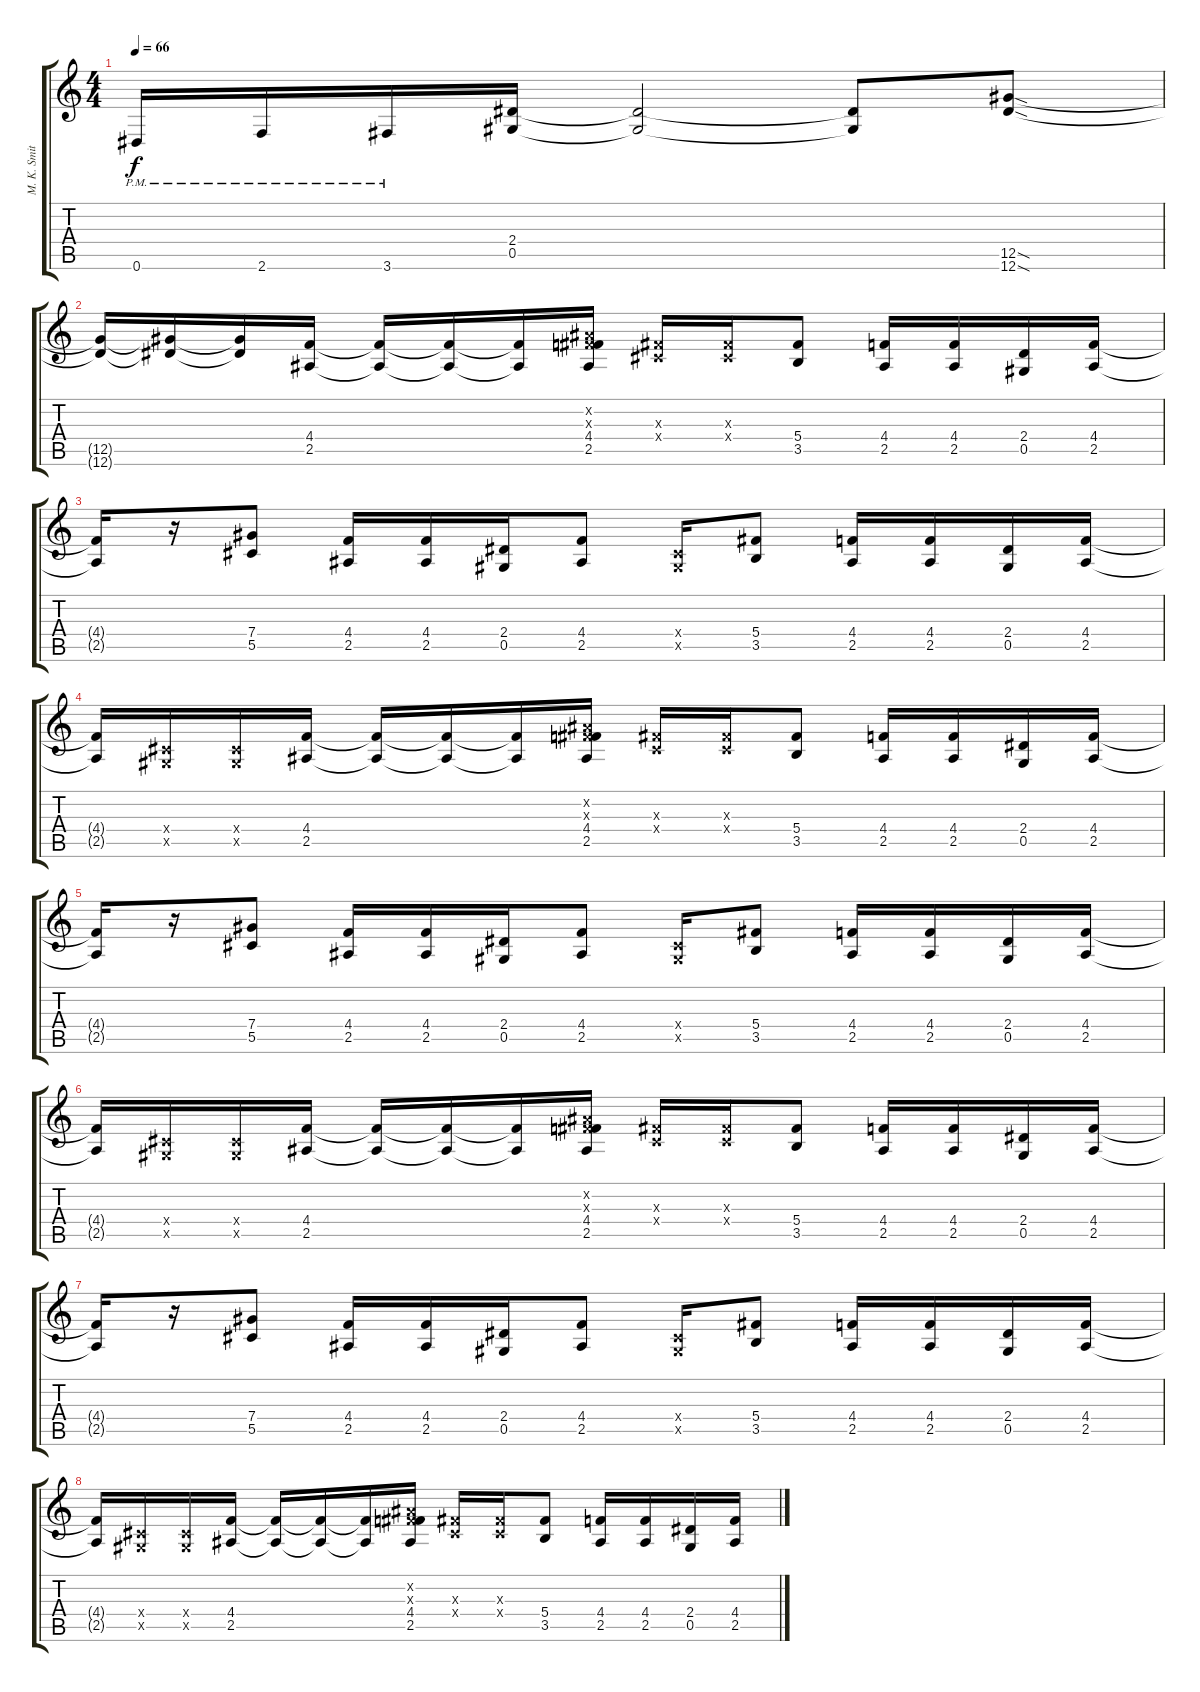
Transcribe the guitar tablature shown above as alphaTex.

\track ("M. K. Smith" "M. K. Smit") {instrument distortionguitar}
\staff {score tabs}
\tuning (Eb4 Bb3 Gb3 Db3 Ab2 Eb2) {hide}
\ts (4 4)
\tempo 66
\clef g2
\ks c
0.6{pm}.16{dy f} 2.6{pm}.16 3.6{pm}.16 (2.4 0.5).16 (2.4{t} 0.5{t}).2 (2.4{t} 0.5{t}).8 (12.5{sod} 12.6{sod}).8 |
(12.5{t} 12.6{t}).16 (12.5{t} 12.6{t}).16 (12.5{t} 12.6{t}).16 (4.4 2.5).16 (4.4{t} 2.5{t}).16 (4.4{t} 2.5{t}).16 (4.4{t} 2.5{t}).16 (0.2{x} 0.3{x} 4.4 2.5).16 (0.3{x} 0.4{x}).16 (0.3{x} 0.4{x}).16 (5.4 3.5).8 (4.4 2.5).16 (4.4 2.5).16 (2.4 0.5).16 (4.4 2.5).16 |
(4.4{t} 2.5{t}).16 r.16 (7.4 5.5).8 (4.4 2.5).16 (4.4 2.5).16 (2.4 0.5).16 (4.4 2.5).8 (0.4{x} 0.5{x}).16 (5.4 3.5).8 (4.4 2.5).16 (4.4 2.5).16 (2.4 0.5).16 (4.4 2.5).16 |
(4.4{t} 2.5{t}).16 (0.4{x} 0.5{x}).16 (0.4{x} 0.5{x}).16 (4.4 2.5).16 (4.4{t} 2.5{t}).16 (4.4{t} 2.5{t}).16 (4.4{t} 2.5{t}).16 (0.2{x} 0.3{x} 4.4 2.5).16 (0.3{x} 0.4{x}).16 (0.3{x} 0.4{x}).16 (5.4 3.5).8 (4.4 2.5).16 (4.4 2.5).16 (2.4 0.5).16 (4.4 2.5).16 |
(4.4{t} 2.5{t}).16 r.16 (7.4 5.5).8 (4.4 2.5).16 (4.4 2.5).16 (2.4 0.5).16 (4.4 2.5).8 (0.4{x} 0.5{x}).16 (5.4 3.5).8 (4.4 2.5).16 (4.4 2.5).16 (2.4 0.5).16 (4.4 2.5).16 |
(4.4{t} 2.5{t}).16 (0.4{x} 0.5{x}).16 (0.4{x} 0.5{x}).16 (4.4 2.5).16 (4.4{t} 2.5{t}).16 (4.4{t} 2.5{t}).16 (4.4{t} 2.5{t}).16 (0.2{x} 0.3{x} 4.4 2.5).16 (0.3{x} 0.4{x}).16 (0.3{x} 0.4{x}).16 (5.4 3.5).8 (4.4 2.5).16 (4.4 2.5).16 (2.4 0.5).16 (4.4 2.5).16 |
(4.4{t} 2.5{t}).16 r.16 (7.4 5.5).8 (4.4 2.5).16 (4.4 2.5).16 (2.4 0.5).16 (4.4 2.5).8 (0.4{x} 0.5{x}).16 (5.4 3.5).8 (4.4 2.5).16 (4.4 2.5).16 (2.4 0.5).16 (4.4 2.5).16 |
(4.4{t} 2.5{t}).16 (0.4{x} 0.5{x}).16 (0.4{x} 0.5{x}).16 (4.4 2.5).16 (4.4{t} 2.5{t}).16 (4.4{t} 2.5{t}).16 (4.4{t} 2.5{t}).16 (0.2{x} 0.3{x} 4.4 2.5).16 (0.3{x} 0.4{x}).16 (0.3{x} 0.4{x}).16 (5.4 3.5).8 (4.4 2.5).16 (4.4 2.5).16 (2.4 0.5).16 (4.4 2.5).16
